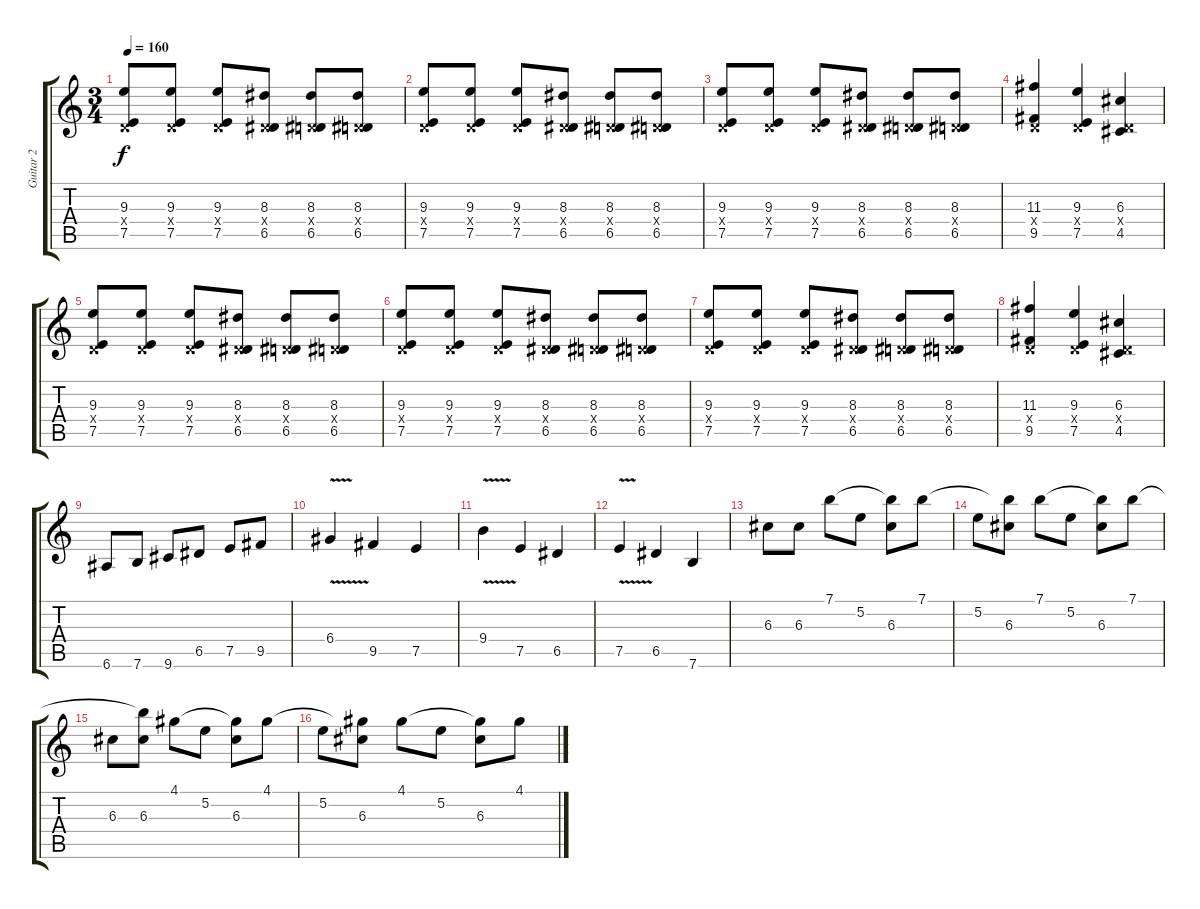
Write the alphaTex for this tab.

\track ("Guitar 2" "Guitar 2") {instrument distortionguitar}
\staff {score tabs}
\tuning (E4 B3 G3 D3 A2 E2) {hide}
\ts (3 4)
\tempo 160
\clef g2
\ks c
(9.3 0.4{x} 7.5).8{dy f volume 13 balance 11} (9.3 0.4{x} 7.5).8 (9.3 0.4{x} 7.5).8 (8.3 0.4{x} 6.5).8 (8.3 0.4{x} 6.5).8 (8.3 0.4{x} 6.5).8 |
(9.3 0.4{x} 7.5).8 (9.3 0.4{x} 7.5).8 (9.3 0.4{x} 7.5).8 (8.3 0.4{x} 6.5).8 (8.3 0.4{x} 6.5).8 (8.3 0.4{x} 6.5).8 |
(9.3 0.4{x} 7.5).8 (9.3 0.4{x} 7.5).8 (9.3 0.4{x} 7.5).8 (8.3 0.4{x} 6.5).8 (8.3 0.4{x} 6.5).8 (8.3 0.4{x} 6.5).8 |
(11.3 0.4{x} 9.5).4 (9.3 0.4{x} 7.5).4 (6.3 0.4{x} 4.5).4 |
(9.3 0.4{x} 7.5).8 (9.3 0.4{x} 7.5).8 (9.3 0.4{x} 7.5).8 (8.3 0.4{x} 6.5).8 (8.3 0.4{x} 6.5).8 (8.3 0.4{x} 6.5).8 |
(9.3 0.4{x} 7.5).8 (9.3 0.4{x} 7.5).8 (9.3 0.4{x} 7.5).8 (8.3 0.4{x} 6.5).8 (8.3 0.4{x} 6.5).8 (8.3 0.4{x} 6.5).8 |
(9.3 0.4{x} 7.5).8 (9.3 0.4{x} 7.5).8 (9.3 0.4{x} 7.5).8 (8.3 0.4{x} 6.5).8 (8.3 0.4{x} 6.5).8 (8.3 0.4{x} 6.5).8 |
(11.3 0.4{x} 9.5).4 (9.3 0.4{x} 7.5).4 (6.3 0.4{x} 4.5).4 |
6.6.8 7.6.8 9.6.8 6.5.8 7.5.8 9.5.8 |
6.4{v}.4 9.5.4 7.5.4 |
9.4{v}.4 7.5.4 6.5.4 |
7.5{v}.4 6.5.4 7.6.4 |
6.3.8 6.3.8 7.1.8 5.2.8 (7.1{t} 6.3).8 7.1.8 |
5.2.8 (7.1{t} 6.3).8 7.1.8 5.2.8 (7.1{t} 6.3).8 7.1.8 |
6.3.8 (7.1{t} 6.3).8 4.1.8 5.2.8 (4.1{t} 6.3).8 4.1.8 |
5.2.8 (4.1{t} 6.3).8 4.1.8 5.2.8 (4.1{t} 6.3).8 4.1.8
